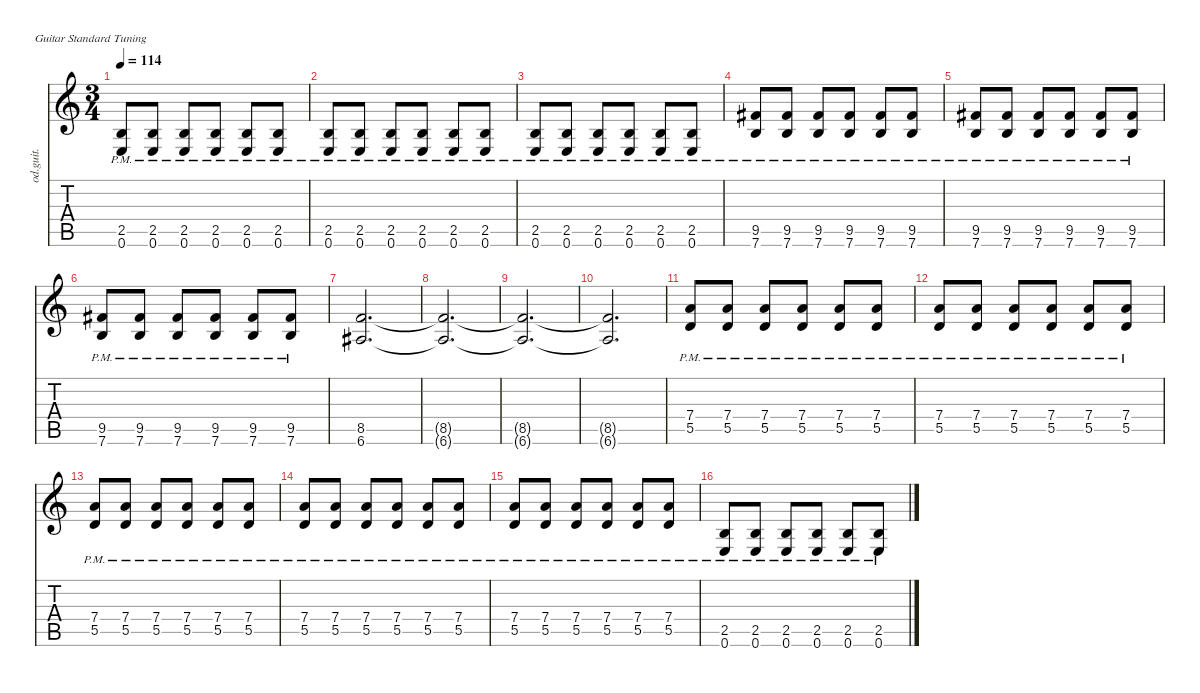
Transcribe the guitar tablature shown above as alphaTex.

\defaultSystemsLayout 4
\hideDynamics
\bracketExtendMode nobrackets
\otherSystemsTrackNameOrientation horizontal
\track ("Lead guitar 2" "od.guit.") {instrument overdrivenguitar}
\staff {score tabs}
\tuning (E4 B3 G3 D3 A2 E2)
\ts (3 4)
\tempo 114
\clef g2
\ks c
(2.5{pm} 0.6{pm}).8{dy f beam Up} (2.5{pm} 0.6{pm}).8{beam Up} (2.5{pm} 0.6{pm}).8{beam Up} (2.5{pm} 0.6{pm}).8{beam Up} (2.5{pm} 0.6{pm}).8{beam Up} (2.5{pm} 0.6{pm}).8{beam Up} |
(2.5{pm} 0.6{pm}).8{beam Up} (2.5{pm} 0.6{pm}).8{beam Up} (2.5{pm} 0.6{pm}).8{beam Up} (2.5{pm} 0.6{pm}).8{beam Up} (2.5{pm} 0.6{pm}).8{beam Up} (2.5{pm} 0.6{pm}).8{beam Up} |
(2.5{pm} 0.6{pm}).8{beam Up} (2.5{pm} 0.6{pm}).8{beam Up} (2.5{pm} 0.6{pm}).8{beam Up} (2.5{pm} 0.6{pm}).8{beam Up} (2.5{pm} 0.6{pm}).8{beam Up} (2.5{pm} 0.6{pm}).8{beam Up} |
(9.5{pm acc #} 7.6{pm}).8{beam Up} (9.5{pm acc #} 7.6{pm}).8{beam Up} (9.5{pm acc #} 7.6{pm}).8{beam Up} (9.5{pm acc #} 7.6{pm}).8{beam Up} (9.5{pm acc #} 7.6{pm}).8{beam Up} (9.5{pm acc #} 7.6{pm}).8{beam Up} |
(9.5{pm acc #} 7.6{pm}).8{beam Up} (9.5{pm acc #} 7.6{pm}).8{beam Up} (9.5{pm acc #} 7.6{pm}).8{beam Up} (9.5{pm acc #} 7.6{pm}).8{beam Up} (9.5{pm acc #} 7.6{pm}).8{beam Up} (9.5{pm acc #} 7.6{pm}).8{beam Up} |
(9.5{pm acc #} 7.6{pm}).8{beam Up} (9.5{pm acc #} 7.6{pm}).8{beam Up} (9.5{pm acc #} 7.6{pm}).8{beam Up} (9.5{pm acc #} 7.6{pm}).8{beam Up} (9.5{pm acc #} 7.6{pm}).8{beam Up} (9.5{pm acc #} 7.6{pm}).8{beam Up} |
(8.5 6.6{acc #}).2{d beam Up} |
(8.5{t} 6.6{t acc #}).2{d beam Up} |
(8.5{t} 6.6{t acc #}).2{d beam Up} |
(8.5{t} 6.6{t acc #}).2{d beam Up} |
(7.4{pm} 5.5{pm}).8{beam Up} (7.4{pm} 5.5{pm}).8{beam Up} (7.4{pm} 5.5{pm}).8{beam Up} (7.4{pm} 5.5{pm}).8{beam Up} (7.4{pm} 5.5{pm}).8{beam Up} (7.4{pm} 5.5{pm}).8{beam Up} |
(7.4{pm} 5.5{pm}).8{beam Up} (7.4{pm} 5.5{pm}).8{beam Up} (7.4{pm} 5.5{pm}).8{beam Up} (7.4{pm} 5.5{pm}).8{beam Up} (7.4{pm} 5.5{pm}).8{beam Up} (7.4{pm} 5.5{pm}).8{beam Up} |
(7.4{pm} 5.5{pm}).8{beam Up} (7.4{pm} 5.5{pm}).8{beam Up} (7.4{pm} 5.5{pm}).8{beam Up} (7.4{pm} 5.5{pm}).8{beam Up} (7.4{pm} 5.5{pm}).8{beam Up} (7.4{pm} 5.5{pm}).8{beam Up} |
(7.4{pm} 5.5{pm}).8{beam Up} (7.4{pm} 5.5{pm}).8{beam Up} (7.4{pm} 5.5{pm}).8{beam Up} (7.4{pm} 5.5{pm}).8{beam Up} (7.4{pm} 5.5{pm}).8{beam Up} (7.4{pm} 5.5{pm}).8{beam Up} |
(7.4{pm} 5.5{pm}).8{beam Up} (7.4{pm} 5.5{pm}).8{beam Up} (7.4{pm} 5.5{pm}).8{beam Up} (7.4{pm} 5.5{pm}).8{beam Up} (7.4{pm} 5.5{pm}).8{beam Up} (7.4{pm} 5.5{pm}).8{beam Up} |
(2.5{pm} 0.6{pm}).8{beam Up} (2.5{pm} 0.6{pm}).8{beam Up} (2.5{pm} 0.6{pm}).8{beam Up} (2.5{pm} 0.6{pm}).8{beam Up} (2.5{pm} 0.6{pm}).8{beam Up} (2.5{pm} 0.6{pm}).8{beam Up}
